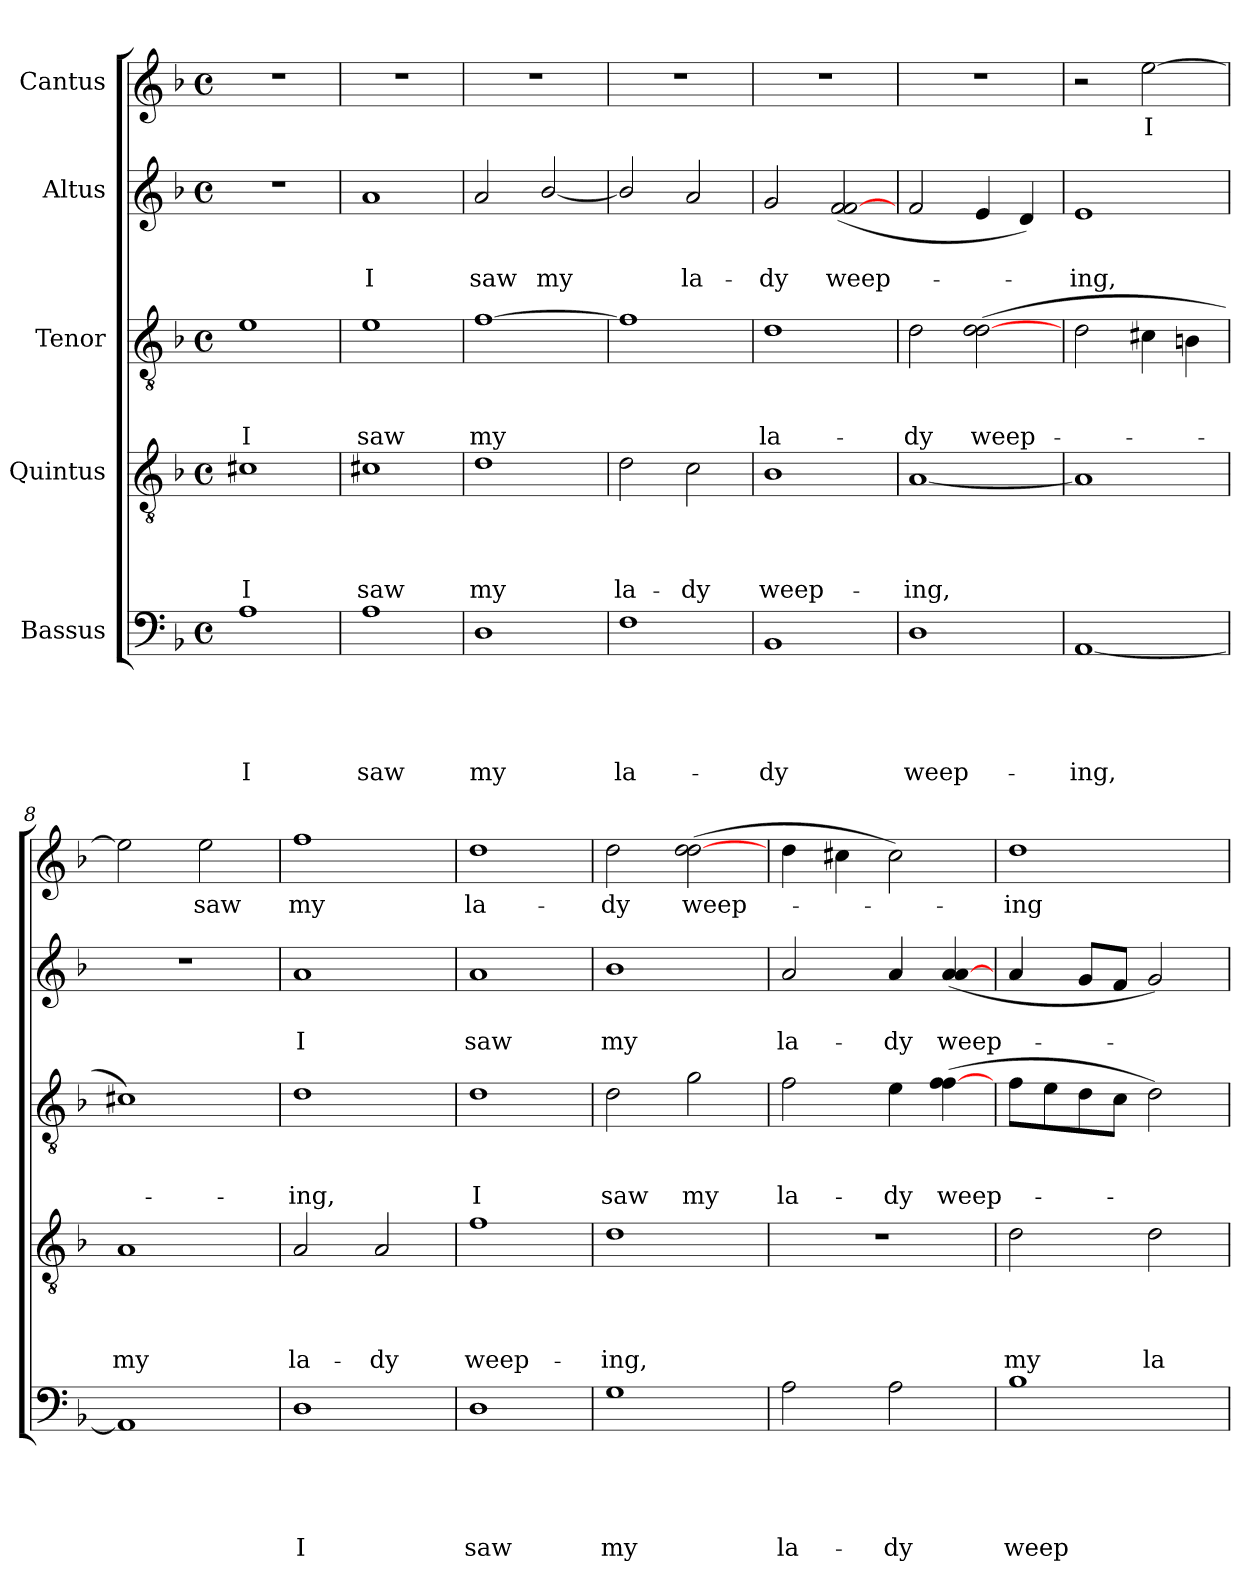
**kern	**text	**text	**text	**text	**text	**kern	**text	**text	**text	**text	**kern	**text	**text	**text	**kern	**text	**text	**kern	**text
*part5	*part5	*part5	*part5	*part5	*part5	*part4	*part4	*part4	*part4	*part4	*part3	*part3	*part3	*part3	*part2	*part2	*part2	*part1	*part1
*staff5	*staff5	*staff5	*staff5	*staff5	*staff5	*staff4	*staff4	*staff4	*staff4	*staff4	*staff3	*staff3	*staff3	*staff3	*staff2	*staff2	*staff2	*staff1	*staff1
*I"Bassus	*	*	*	*	*	*I"Quintus	*	*	*	*	*I"Tenor	*	*	*	*I"Altus	*	*	*I"Cantus	*
*clefF4	*	*	*	*	*	*clefGv2	*	*	*	*	*clefGv2	*	*	*	*clefG2	*	*	*clefG2	*
*k[b-]	*	*	*	*	*	*k[b-]	*	*	*	*	*k[b-]	*	*	*	*k[b-]	*	*	*k[b-]	*
*F:	*	*	*	*	*	*F:	*	*	*	*	*F:	*	*	*	*F:	*	*	*F:	*
*M4/4	*	*	*	*	*	*M4/4	*	*	*	*	*M4/4	*	*	*	*M4/4	*	*	*M4/4	*
*met(c)	*	*	*	*	*	*met(c)	*	*	*	*	*met(c)	*	*	*	*met(c)	*	*	*met(c)	*
=1	=1	=1	=1	=1	=1	=1	=1	=1	=1	=1	=1	=1	=1	=1	=1	=1	=1	=1	=1
!	!	!	!	!	!LO:LY:b	!	!	!	!	!LO:LY:b	!	!	!	!LO:LY:b	!	!	!	!	!
1A	.	.	.	.	I	1c#X	.	.	.	I	1e	.	.	I	1r	.	.	1r	.
=2	=2	=2	=2	=2	=2	=2	=2	=2	=2	=2	=2	=2	=2	=2	=2	=2	=2	=2	=2
!	!	!	!	!	!LO:LY:b	!	!	!	!	!LO:LY:b	!	!	!	!LO:LY:b	!	!	!LO:LY:b	!	!
1A	.	.	.	.	saw	1c#X	.	.	.	saw	1e	.	.	saw	1a	.	I	1r	.
=3	=3	=3	=3	=3	=3	=3	=3	=3	=3	=3	=3	=3	=3	=3	=3	=3	=3	=3	=3
!	!	!	!	!	!LO:LY:b	!	!	!	!	!LO:LY:b	!	!	!	!LO:LY:b	!	!	!LO:LY:b	!	!
1D	.	.	.	.	my	1d	.	.	.	my	[>1f	.	.	my	2a/	.	saw	1r	.
!	!	!	!	!	!	!	!	!	!	!	!	!	!	!	!	!	!LO:LY:b	!	!
.	.	.	.	.	.	.	.	.	.	.	.	.	.	.	[<2b-/	.	my	.	.
=4	=4	=4	=4	=4	=4	=4	=4	=4	=4	=4	=4	=4	=4	=4	=4	=4	=4	=4	=4
!	!	!	!	!	!LO:LY:b	!	!	!	!	!LO:LY:b	!	!	!	!	!	!	!	!	!
1F	.	.	.	.	la-	2d\	.	.	.	la-	1f]	.	.	.	2b-/]	.	.	1r	.
!	!	!	!	!	!	!	!	!	!	!LO:LY:b	!	!	!	!	!	!	!LO:LY:b	!	!
.	.	.	.	.	.	2c\	.	.	.	-dy	.	.	.	.	2a/	.	la-	.	.
=5	=5	=5	=5	=5	=5	=5	=5	=5	=5	=5	=5	=5	=5	=5	=5	=5	=5	=5	=5
!	!	!	!	!	!LO:LY:b	!	!	!	!	!LO:LY:b	!	!	!	!LO:LY:b	!	!	!LO:LY:b	!	!
1BB-	.	.	.	.	-dy	1B-	.	.	.	weep-	1d	.	.	la-	2g/	.	-dy	1r	.
!	!	!	!	!	!	!	!	!	!	!	!	!	!	!	!	!	!LO:LY:b	!	!
.	.	.	.	.	.	.	.	.	.	.	.	.	.	.	(<2f/ [<2f/	.	weep-	.	.
=6	=6	=6	=6	=6	=6	=6	=6	=6	=6	=6	=6	=6	=6	=6	=6	=6	=6	=6	=6
!	!	!	!	!	!LO:LY:b	!	!	!	!	!LO:LY:b	!	!	!	!LO:LY:b	!	!	!	!	!
1D	.	.	.	.	weep-	[<1A	.	.	.	-ing,	2d\	.	.	-dy	2f/	.	.	1r	.
!	!	!	!	!	!	!	!	!	!	!	!	!	!	!LO:LY:b	!	!	!	!	!
.	.	.	.	.	.	.	.	.	.	.	(>2d\ [>2d\	.	.	weep-	4e/	.	.	.	.
.	.	.	.	.	.	.	.	.	.	.	.	.	.	.	4d/)	.	.	.	.
=7	=7	=7	=7	=7	=7	=7	=7	=7	=7	=7	=7	=7	=7	=7	=7	=7	=7	=7	=7
!	!	!	!	!	!LO:LY:b	!	!	!	!	!	!	!	!	!	!	!	!LO:LY:b	!	!
[<1AA	.	.	.	.	-ing,	1A]	.	.	.	.	2d\	.	.	.	1e	.	-ing,	2r	.
!	!	!	!	!	!	!	!	!	!	!	!	!	!	!	!	!	!	!	!LO:LY:b
.	.	.	.	.	.	.	.	.	.	.	4c#X\	.	.	.	.	.	.	[>2ee\	I
.	.	.	.	.	.	.	.	.	.	.	4Bn\	.	.	.	.	.	.	.	.
=8	=8	=8	=8	=8	=8	=8	=8	=8	=8	=8	=8	=8	=8	=8	=8	=8	=8	=8	=8
!	!	!	!	!	!	!	!	!	!	!LO:LY:b	!	!	!	!	!	!	!	!	!
1AA]	.	.	.	.	.	1A	.	.	.	my	1c#X)	.	.	.	1r	.	.	2ee\]	.
!	!	!	!	!	!	!	!	!	!	!	!	!	!	!	!	!	!	!	!LO:LY:b
.	.	.	.	.	.	.	.	.	.	.	.	.	.	.	.	.	.	2ee\	saw
=9	=9	=9	=9	=9	=9	=9	=9	=9	=9	=9	=9	=9	=9	=9	=9	=9	=9	=9	=9
!	!	!	!	!	!LO:LY:b	!	!	!	!	!LO:LY:b	!	!	!	!LO:LY:b	!	!	!LO:LY:b	!	!LO:LY:b
1D	.	.	.	.	I	2A/	.	.	.	la-	1d	.	.	-ing,	1a	.	I	1ff	my
!	!	!	!	!	!	!	!	!	!	!LO:LY:b	!	!	!	!	!	!	!	!	!
.	.	.	.	.	.	2A/	.	.	.	-dy	.	.	.	.	.	.	.	.	.
=10	=10	=10	=10	=10	=10	=10	=10	=10	=10	=10	=10	=10	=10	=10	=10	=10	=10	=10	=10
!	!	!	!	!	!LO:LY:b	!	!	!	!	!LO:LY:b	!	!	!	!LO:LY:b	!	!	!LO:LY:b	!	!LO:LY:b
1D	.	.	.	.	saw	1f	.	.	.	weep-	1d	.	.	I	1a	.	saw	1dd	la-
!!LO:LB:g=z
=11	=11	=11	=11	=11	=11	=11	=11	=11	=11	=11	=11	=11	=11	=11	=11	=11	=11	=11	=11
!	!	!	!	!	!LO:LY:b	!	!	!	!	!LO:LY:b	!	!	!	!LO:LY:b	!	!	!LO:LY:b	!	!LO:LY:b
1G	.	.	.	.	my	1d	.	.	.	-ing,	2d\	.	.	saw	1b-	.	my	2dd\	-dy
!	!	!	!	!	!	!	!	!	!	!	!	!	!	!LO:LY:b	!	!	!	!	!LO:LY:b
.	.	.	.	.	.	.	.	.	.	.	2g\	.	.	my	.	.	.	(>2dd\ [>2dd\	weep-
=12	=12	=12	=12	=12	=12	=12	=12	=12	=12	=12	=12	=12	=12	=12	=12	=12	=12	=12	=12
!	!	!	!	!	!LO:LY:b	!	!	!	!	!	!	!	!	!LO:LY:b	!	!	!LO:LY:b	!	!
2A\	.	.	.	.	la-	1r	.	.	.	.	2f\	.	.	la-	2a/	.	la-	4dd\	.
.	.	.	.	.	.	.	.	.	.	.	.	.	.	.	.	.	.	4cc#X\	.
!	!	!	!	!	!LO:LY:b	!	!	!	!	!	!	!	!	!LO:LY:b	!	!	!LO:LY:b	!	!
2A\	.	.	.	.	-dy	.	.	.	.	.	4e\	.	.	-dy	4a/	.	-dy	2cc#\)	.
!	!	!	!	!	!	!	!	!	!	!	!	!	!	!LO:LY:b	!	!	!LO:LY:b	!	!
.	.	.	.	.	.	.	.	.	.	.	(>4f\ [>4f\	.	.	weep-	(<4a/ [<4a/	.	weep-	.	.
=13	=13	=13	=13	=13	=13	=13	=13	=13	=13	=13	=13	=13	=13	=13	=13	=13	=13	=13	=13
!	!	!	!	!	!LO:LY:b	!	!	!	!	!LO:LY:b	!	!	!	!	!	!	!	!	!LO:LY:b
1B-	.	.	.	.	weep-	2d\	.	.	.	my	8f\L	.	.	.	4a/	.	.	1dd	-ing
.	.	.	.	.	.	.	.	.	.	.	8e\	.	.	.	.	.	.	.	.
.	.	.	.	.	.	.	.	.	.	.	8d\	.	.	.	8g/L	.	.	.	.
.	.	.	.	.	.	.	.	.	.	.	8c\J	.	.	.	8f/J	.	.	.	.
!	!	!	!	!	!	!	!	!	!	!LO:LY:b	!	!	!	!	!	!	!	!	!
.	.	.	.	.	.	2d\	.	.	.	la-	2d\)	.	.	.	2g/)	.	.	.	.
=	=	=	=	=	=	=	=	=	=	=	=	=	=	=	=	=	=	=	=
*-	*-	*-	*-	*-	*-	*-	*-	*-	*-	*-	*-	*-	*-	*-	*-	*-	*-	*-	*-
